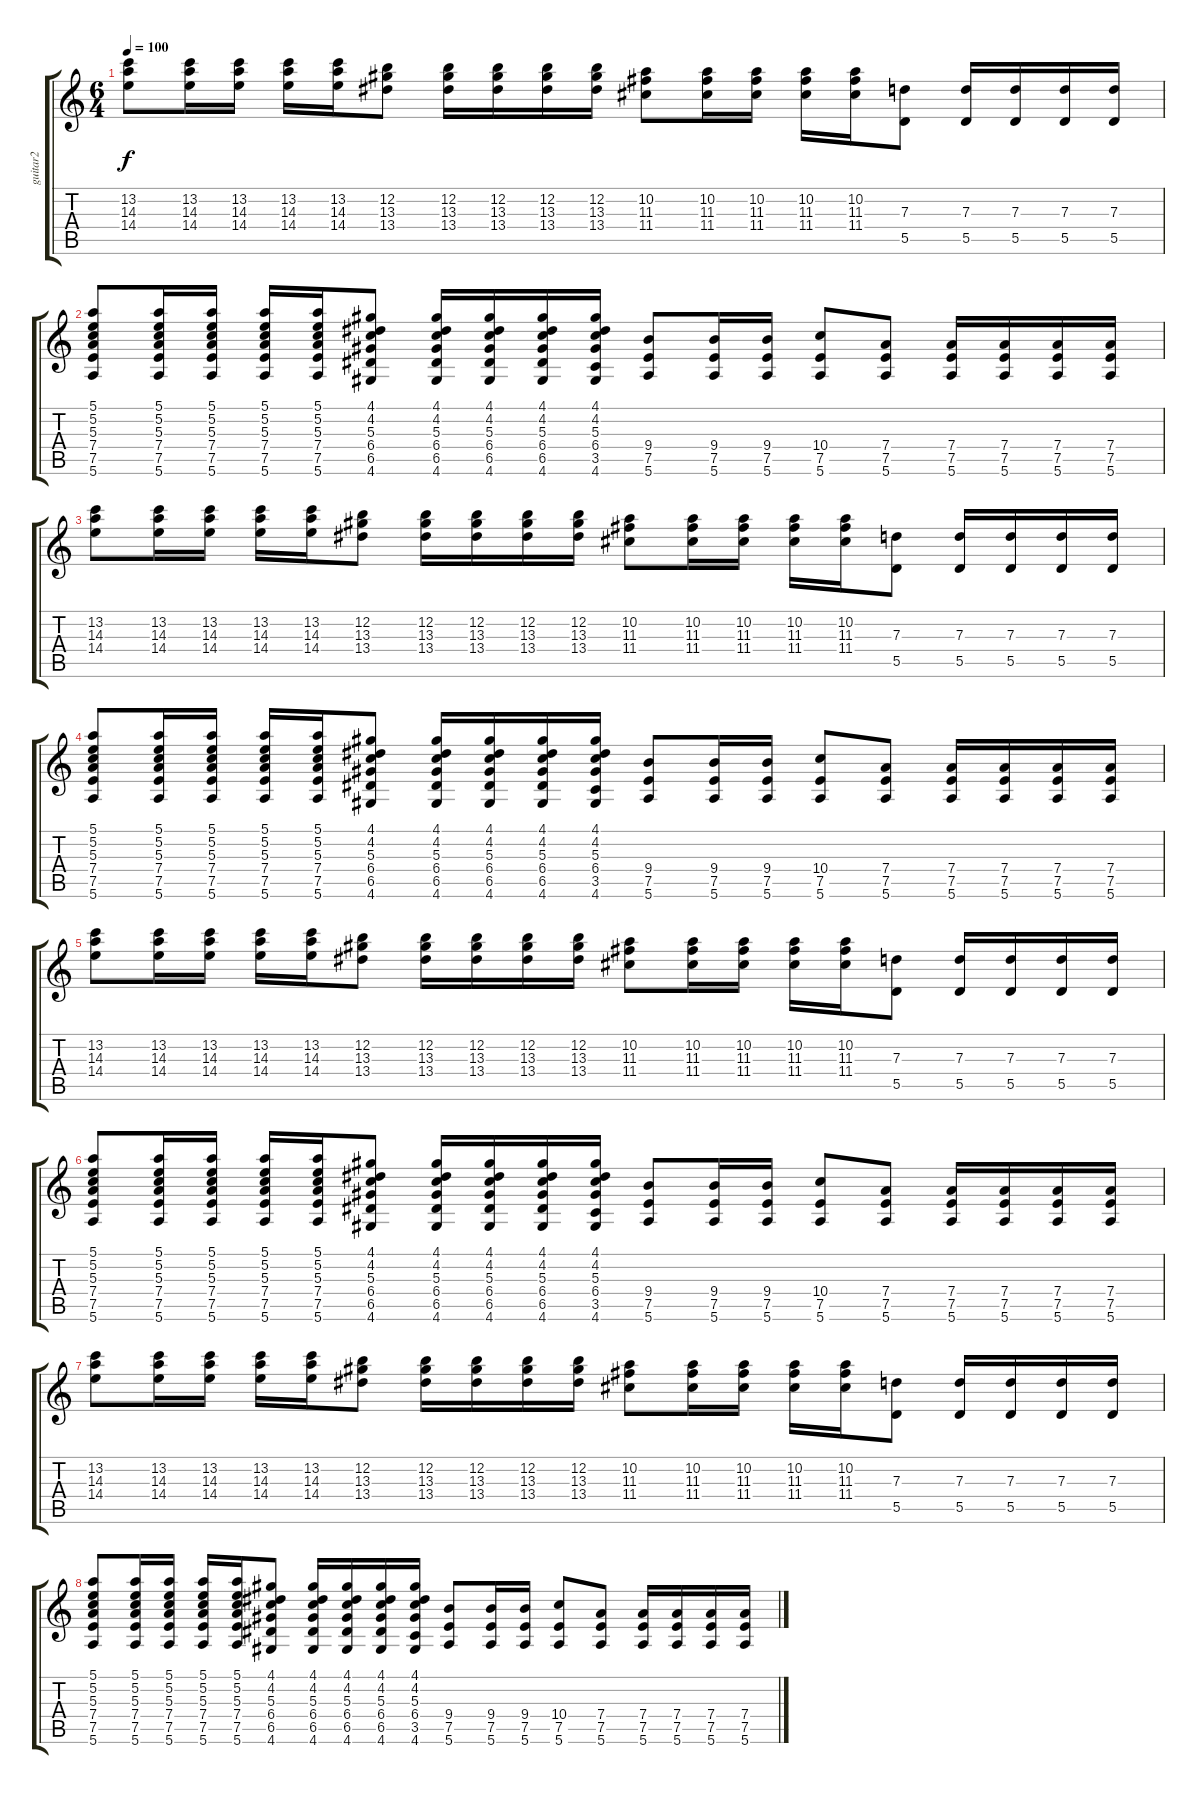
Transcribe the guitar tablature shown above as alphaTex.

\track ("guitar2" "guitar2") {instrument distortionguitar}
\staff {score tabs}
\tuning (E4 B3 G3 D3 A2 E2) {hide}
\ts (6 4)
\tempo 100
\clef g2
\ks c
(13.2 14.3 14.4).8{dy f} (13.2 14.3 14.4).16 (13.2 14.3 14.4).16 (13.2 14.3 14.4).16 (13.2 14.3 14.4).16 (12.2 13.3 13.4).8 (12.2 13.3 13.4).16 (12.2 13.3 13.4).16 (12.2 13.3 13.4).16 (12.2 13.3 13.4).16 (10.2 11.3 11.4).8 (10.2 11.3 11.4).16 (10.2 11.3 11.4).16 (10.2 11.3 11.4).16 (10.2 11.3 11.4).16 (7.3 5.5).8 (7.3 5.5).16 (7.3 5.5).16 (7.3 5.5).16 (7.3 5.5).16 |
(5.1 5.2 5.3 7.4 7.5 5.6).8 (5.1 5.2 5.3 7.4 7.5 5.6).16 (5.1 5.2 5.3 7.4 7.5 5.6).16 (5.1 5.2 5.3 7.4 7.5 5.6).16 (5.1 5.2 5.3 7.4 7.5 5.6).16 (4.1 4.2 5.3 6.4 6.5 4.6).8 (4.1 4.2 5.3 6.4 6.5 4.6).16 (4.1 4.2 5.3 6.4 6.5 4.6).16 (4.1 4.2 5.3 6.4 6.5 4.6).16 (4.1 4.2 5.3 6.4 3.5 4.6).16 (9.4 7.5 5.6).8 (9.4 7.5 5.6).16 (9.4 7.5 5.6).16 (10.4 7.5 5.6).8 (7.4 7.5 5.6).8 (7.4 7.5 5.6).16 (7.4 7.5 5.6).16 (7.4 7.5 5.6).16 (7.4 7.5 5.6).16 |
(13.2 14.3 14.4).8 (13.2 14.3 14.4).16 (13.2 14.3 14.4).16 (13.2 14.3 14.4).16 (13.2 14.3 14.4).16 (12.2 13.3 13.4).8 (12.2 13.3 13.4).16 (12.2 13.3 13.4).16 (12.2 13.3 13.4).16 (12.2 13.3 13.4).16 (10.2 11.3 11.4).8 (10.2 11.3 11.4).16 (10.2 11.3 11.4).16 (10.2 11.3 11.4).16 (10.2 11.3 11.4).16 (7.3 5.5).8 (7.3 5.5).16 (7.3 5.5).16 (7.3 5.5).16 (7.3 5.5).16 |
(5.1 5.2 5.3 7.4 7.5 5.6).8 (5.1 5.2 5.3 7.4 7.5 5.6).16 (5.1 5.2 5.3 7.4 7.5 5.6).16 (5.1 5.2 5.3 7.4 7.5 5.6).16 (5.1 5.2 5.3 7.4 7.5 5.6).16 (4.1 4.2 5.3 6.4 6.5 4.6).8 (4.1 4.2 5.3 6.4 6.5 4.6).16 (4.1 4.2 5.3 6.4 6.5 4.6).16 (4.1 4.2 5.3 6.4 6.5 4.6).16 (4.1 4.2 5.3 6.4 3.5 4.6).16 (9.4 7.5 5.6).8 (9.4 7.5 5.6).16 (9.4 7.5 5.6).16 (10.4 7.5 5.6).8 (7.4 7.5 5.6).8 (7.4 7.5 5.6).16 (7.4 7.5 5.6).16 (7.4 7.5 5.6).16 (7.4 7.5 5.6).16 |
(13.2 14.3 14.4).8 (13.2 14.3 14.4).16 (13.2 14.3 14.4).16 (13.2 14.3 14.4).16 (13.2 14.3 14.4).16 (12.2 13.3 13.4).8 (12.2 13.3 13.4).16 (12.2 13.3 13.4).16 (12.2 13.3 13.4).16 (12.2 13.3 13.4).16 (10.2 11.3 11.4).8 (10.2 11.3 11.4).16 (10.2 11.3 11.4).16 (10.2 11.3 11.4).16 (10.2 11.3 11.4).16 (7.3 5.5).8 (7.3 5.5).16 (7.3 5.5).16 (7.3 5.5).16 (7.3 5.5).16 |
(5.1 5.2 5.3 7.4 7.5 5.6).8 (5.1 5.2 5.3 7.4 7.5 5.6).16 (5.1 5.2 5.3 7.4 7.5 5.6).16 (5.1 5.2 5.3 7.4 7.5 5.6).16 (5.1 5.2 5.3 7.4 7.5 5.6).16 (4.1 4.2 5.3 6.4 6.5 4.6).8 (4.1 4.2 5.3 6.4 6.5 4.6).16 (4.1 4.2 5.3 6.4 6.5 4.6).16 (4.1 4.2 5.3 6.4 6.5 4.6).16 (4.1 4.2 5.3 6.4 3.5 4.6).16 (9.4 7.5 5.6).8 (9.4 7.5 5.6).16 (9.4 7.5 5.6).16 (10.4 7.5 5.6).8 (7.4 7.5 5.6).8 (7.4 7.5 5.6).16 (7.4 7.5 5.6).16 (7.4 7.5 5.6).16 (7.4 7.5 5.6).16 |
(13.2 14.3 14.4).8 (13.2 14.3 14.4).16 (13.2 14.3 14.4).16 (13.2 14.3 14.4).16 (13.2 14.3 14.4).16 (12.2 13.3 13.4).8 (12.2 13.3 13.4).16 (12.2 13.3 13.4).16 (12.2 13.3 13.4).16 (12.2 13.3 13.4).16 (10.2 11.3 11.4).8 (10.2 11.3 11.4).16 (10.2 11.3 11.4).16 (10.2 11.3 11.4).16 (10.2 11.3 11.4).16 (7.3 5.5).8 (7.3 5.5).16 (7.3 5.5).16 (7.3 5.5).16 (7.3 5.5).16 |
(5.1 5.2 5.3 7.4 7.5 5.6).8 (5.1 5.2 5.3 7.4 7.5 5.6).16 (5.1 5.2 5.3 7.4 7.5 5.6).16 (5.1 5.2 5.3 7.4 7.5 5.6).16 (5.1 5.2 5.3 7.4 7.5 5.6).16 (4.1 4.2 5.3 6.4 6.5 4.6).8 (4.1 4.2 5.3 6.4 6.5 4.6).16 (4.1 4.2 5.3 6.4 6.5 4.6).16 (4.1 4.2 5.3 6.4 6.5 4.6).16 (4.1 4.2 5.3 6.4 3.5 4.6).16 (9.4 7.5 5.6).8 (9.4 7.5 5.6).16 (9.4 7.5 5.6).16 (10.4 7.5 5.6).8 (7.4 7.5 5.6).8 (7.4 7.5 5.6).16 (7.4 7.5 5.6).16 (7.4 7.5 5.6).16 (7.4 7.5 5.6).16
